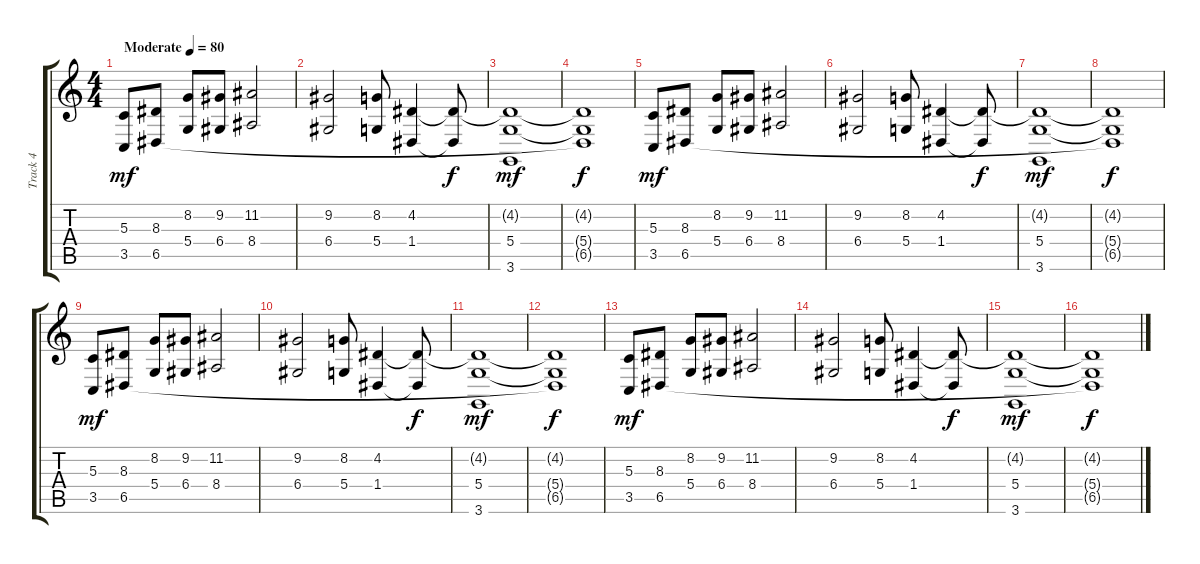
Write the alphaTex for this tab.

\track ("Track 4" "Track 4") {instrument stringensemble1}
\staff {score tabs}
\tuning (E4 B3 G3 D3 A2 E2) {hide}
\ts (4 4)
\tempo (80 "Moderate")
\clef g2
\ks c
(5.3 3.5).8{dy mf instrument stringensemble1} (8.3 6.5).8 (8.2 5.4).8 (9.2 6.4).8 (11.2 8.4).2 |
(9.2 6.4).2 (8.2 5.4).8 (4.2 1.4).4 (4.2{t} 1.4{t}).8{dy f} |
(4.2{t} 5.4 3.6).1{dy mf} |
(4.2{t} 5.4{t} 6.5{t}).1{dy f} |
(5.3 3.5).8{dy mf} (8.3 6.5).8 (8.2 5.4).8 (9.2 6.4).8 (11.2 8.4).2 |
(9.2 6.4).2 (8.2 5.4).8 (4.2 1.4).4 (4.2{t} 1.4{t}).8{dy f} |
(4.2{t} 5.4 3.6).1{dy mf} |
(4.2{t} 5.4{t} 6.5{t}).1{dy f} |
(5.3 3.5).8{dy mf} (8.3 6.5).8 (8.2 5.4).8 (9.2 6.4).8 (11.2 8.4).2 |
(9.2 6.4).2 (8.2 5.4).8 (4.2 1.4).4 (4.2{t} 1.4{t}).8{dy f} |
(4.2{t} 5.4 3.6).1{dy mf} |
(4.2{t} 5.4{t} 6.5{t}).1{dy f} |
(5.3 3.5).8{dy mf} (8.3 6.5).8 (8.2 5.4).8 (9.2 6.4).8 (11.2 8.4).2 |
(9.2 6.4).2 (8.2 5.4).8 (4.2 1.4).4 (4.2{t} 1.4{t}).8{dy f} |
(4.2{t} 5.4 3.6).1{dy mf} |
(4.2{t} 5.4{t} 6.5{t}).1{dy f}
